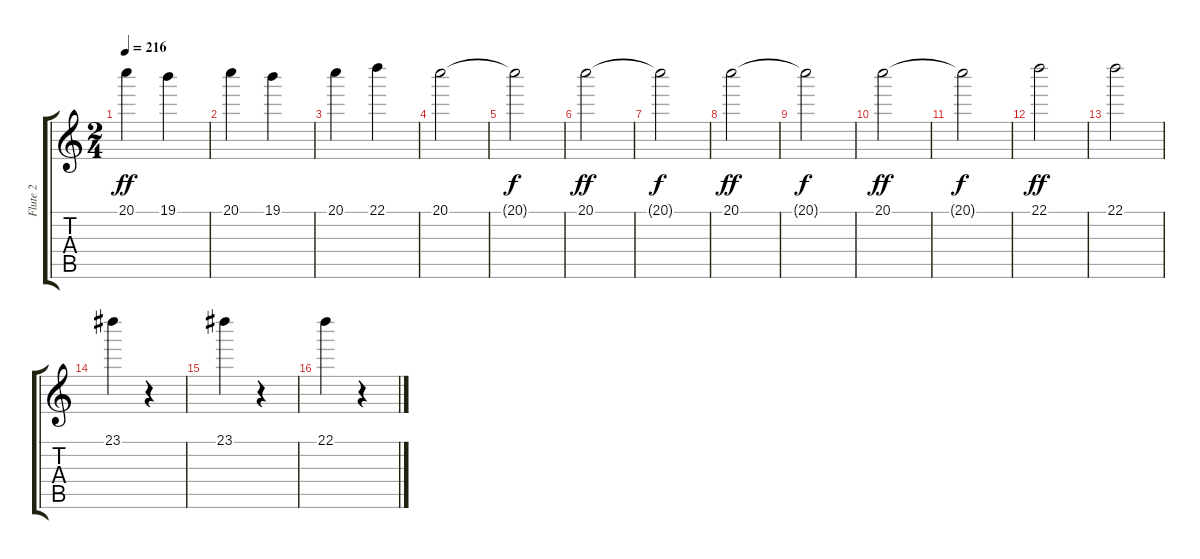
\track ("Flute 2" "Flute 2") {instrument acousticguitarnylon}
\staff {score tabs}
\tuning (E4 B3 G3 D3 A2 E2) {hide}
\ts (2 4)
\tempo 216
\clef g2
\ks c
20.1.4{dy ff} 19.1.4 |
20.1.4 19.1.4 |
20.1.4 22.1.4 |
20.1.2 |
20.1{t}.2{dy f} |
20.1.2{dy ff} |
20.1{t}.2{dy f} |
20.1.2{dy ff} |
20.1{t}.2{dy f} |
20.1.2{dy ff} |
20.1{t}.2{dy f} |
22.1.2{dy ff} |
22.1.2 |
23.1.4 r.4 |
23.1.4 r.4 |
22.1.4 r.4
